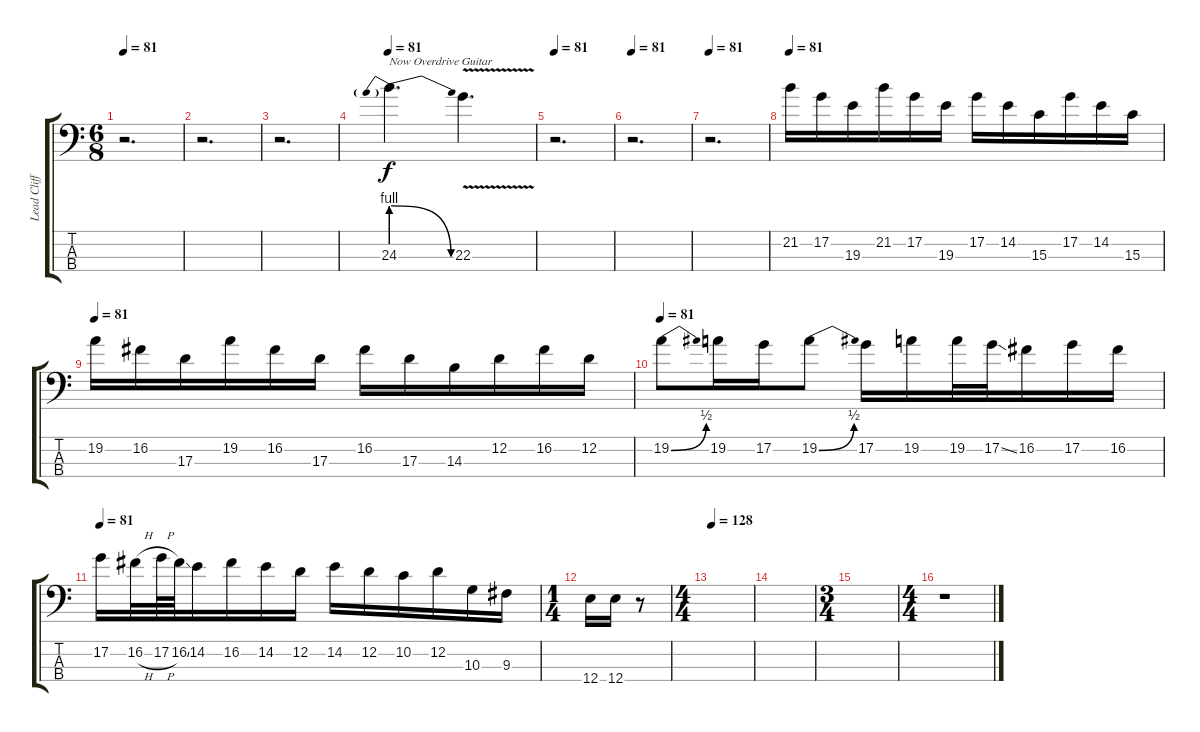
\track ("Lead Cliff II" "Lead Cliff") {instrument electricbassfinger}
\staff {score tabs}
\tuning (G2 D2 A1 E1) {hide}
\ts (6 8)
\tempo 81
\clef f4
\ks c
r.2{d dy f} |
r.2{d} |
r.2{d} |
\tempo 81
24.3{be (prebendrelease 0 4 60 0)}.4{d txt "Now Overdrive Guitar" volume 16 instrument overdrivenguitar} 22.3{v}.4{d} |
\tempo 81
r.2{d} |
\tempo 81
r.2{d} |
\tempo 81
r.2{d} |
\tempo 81
21.2.16 17.2.16 19.3.16 21.2.16 17.2.16 19.3.16 17.2.16 14.2.16 15.3.16 17.2.16 14.2.16 15.3.16 |
\tempo 81
19.2.16 16.2.16 17.3.16 19.2.16 16.2.16 17.3.16 16.2.16 17.3.16 14.3.16 12.2.16 16.2.16 12.2.16 |
\tempo 81
19.2{be (bend 0 0 60 2)}.8 19.2.16 17.2.16 19.2{be (bend 0 0 60 2)}.8 17.2.16 19.2.16 19.2.32 17.2{ss}.32 16.2.16 17.2.16 16.2.16 |
\tempo 81
17.2.16 16.2{h}.32 17.2{h}.64 16.2{ss}.64 14.2.16 16.2.16 14.2.16 12.2.16 14.2.16 12.2.16 10.2.16 12.2.16 10.3.16 9.3.16 |
\ts (1 4)
12.4.16 12.4.16 r.8 |
\ts (4 4)
\tempo 128
|
|
\ts (3 4)
|
\ts (4 4)
r.1
